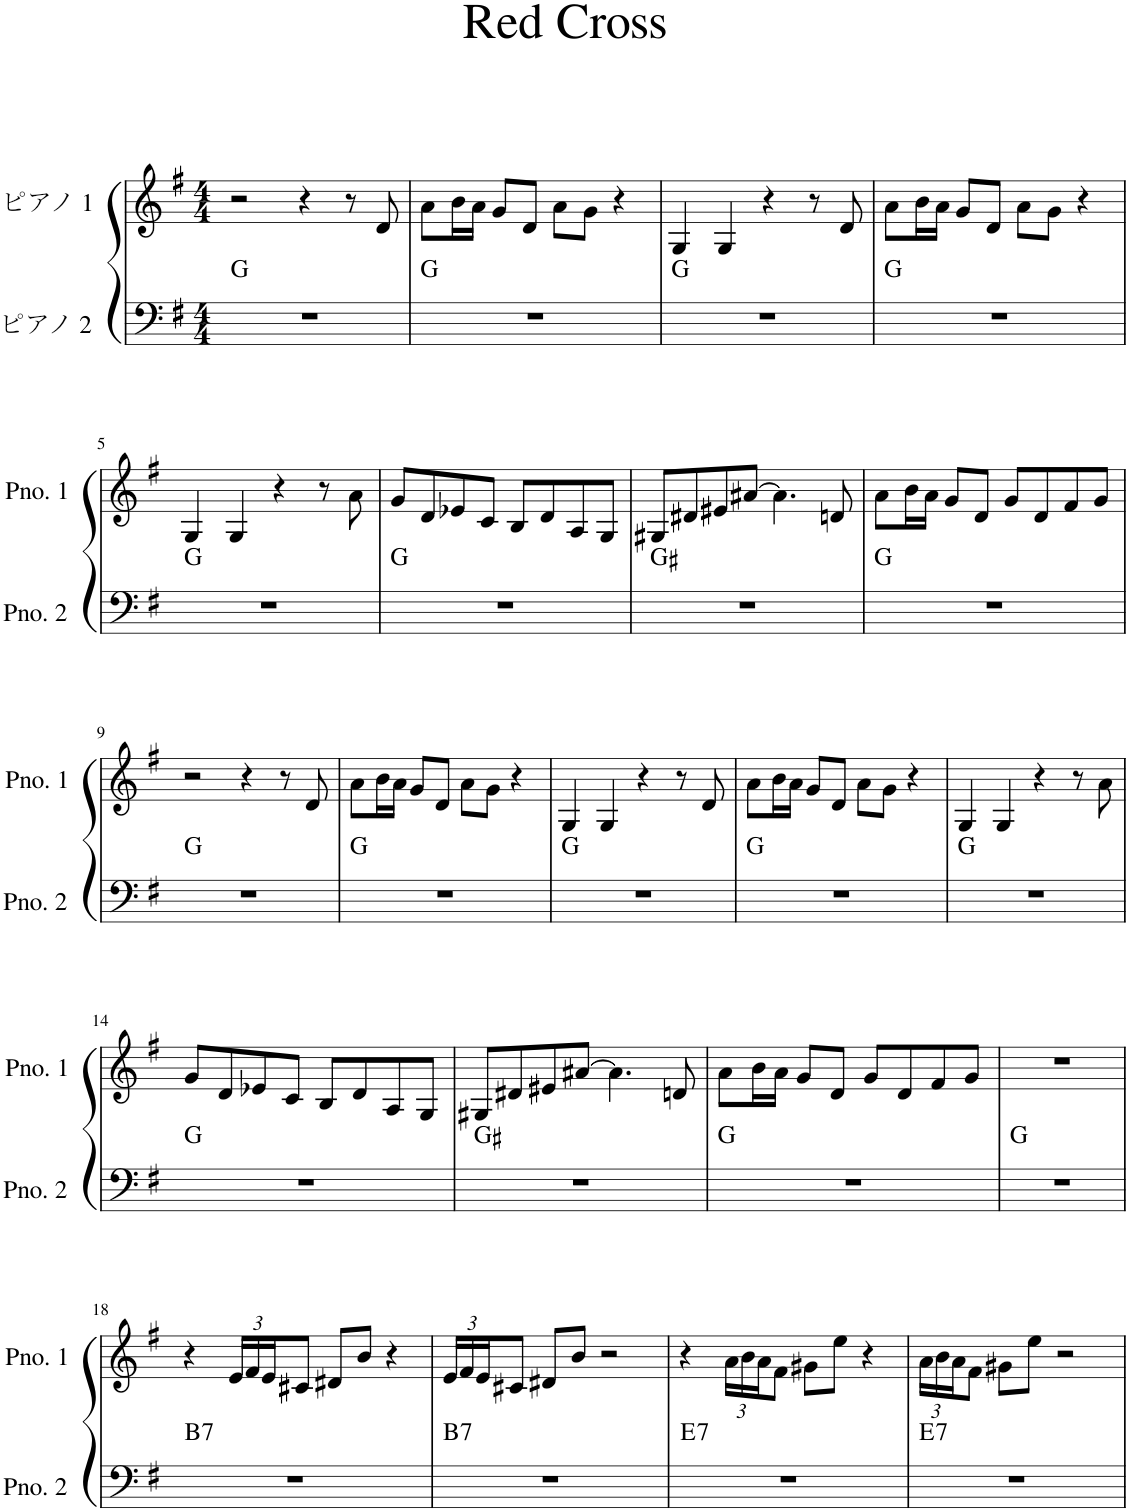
**kern	**harte	**kern
*part2	*part2	*part1
*staff2	*	*staff1
*I"ピアノ 2	*	*I"ピアノ 1
*clefF4	*	*clefG2
*k[f#]	*	*k[f#]
*M4/4	*	*M4/4
=1	=1	=1
1r	G:maj	2r
.	.	4r
.	.	8r
.	.	8d/
=2	=2	=2
1r	G:maj	8a\L
.	.	16b\L
.	.	16a\JJ
.	.	8g/L
.	.	8d/J
.	.	8a\L
.	.	8g\J
.	.	4r
=3	=3	=3
1r	G:maj	4G/
.	.	4G/
.	.	4r
.	.	8r
.	.	8d/
=4	=4	=4
1r	G:maj	8a\L
.	.	16b\L
.	.	16a\JJ
.	.	8g/L
.	.	8d/J
.	.	8a\L
.	.	8g\J
.	.	4r
!!LO:LB:g=z
=5	=5	=5
1r	G:maj	4G/
.	.	4G/
.	.	4r
.	.	8r
.	.	8a\
=6	=6	=6
1r	G:maj	8g/L
.	.	8d/
.	.	8e-X/
.	.	8c/J
.	.	8B/L
.	.	8d/
.	.	8A/
.	.	8G/J
=7	=7	=7
1r	G#:maj	8G#X/L
.	.	8d#X/
.	.	8e#X/
.	.	[8a#X/J
.	.	4.a#\]
.	.	8dn/
=8	=8	=8
1r	G:maj	8a\L
.	.	16b\L
.	.	16a\JJ
.	.	8g/L
.	.	8d/J
.	.	8g/L
.	.	8d/
.	.	8f#/
.	.	8g/J
!!LO:LB:g=z
=9	=9	=9
1r	G:maj	2r
.	.	4r
.	.	8r
.	.	8d/
=10	=10	=10
1r	G:maj	8a\L
.	.	16b\L
.	.	16a\JJ
.	.	8g/L
.	.	8d/J
.	.	8a\L
.	.	8g\J
.	.	4r
=11	=11	=11
1r	G:maj	4G/
.	.	4G/
.	.	4r
.	.	8r
.	.	8d/
=12	=12	=12
1r	G:maj	8a\L
.	.	16b\L
.	.	16a\JJ
.	.	8g/L
.	.	8d/J
.	.	8a\L
.	.	8g\J
.	.	4r
=13	=13	=13
1r	G:maj	4G/
.	.	4G/
.	.	4r
.	.	8r
.	.	8a\
!!LO:LB:g=z
=14	=14	=14
1r	G:maj	8g/L
.	.	8d/
.	.	8e-X/
.	.	8c/J
.	.	8B/L
.	.	8d/
.	.	8A/
.	.	8G/J
=15	=15	=15
1r	G#:maj	8G#X/L
.	.	8d#X/
.	.	8e#X/
.	.	[8a#X/J
.	.	4.a#\]
.	.	8dn/
=16	=16	=16
1r	G:maj	8a\L
.	.	16b\L
.	.	16a\JJ
.	.	8g/L
.	.	8d/J
.	.	8g/L
.	.	8d/
.	.	8f#/
.	.	8g/J
=17	=17	=17
1r	G:maj	1r
!!LO:LB:g=z
=18	=18	=18
!	!LO:H:kt=7	!
1r	B:7	4r
*	*	*Xbrackettup
.	.	24e/LL
.	.	24f#/
.	.	24e/J
.	.	8c#X/J
.	.	8d#X/L
.	.	8b/J
.	.	4r
=19	=19	=19
!	!LO:H:kt=7	!
1r	B:7	24e/LL
.	.	24f#/
.	.	24e/J
.	.	8c#X/J
.	.	8d#X/L
.	.	8b/J
.	.	2r
=20	=20	=20
!	!LO:H:kt=7	!
1r	E:7	4r
.	.	24a\LL
.	.	24b\
.	.	24a\J
.	.	8f#\J
.	.	8g#X\L
.	.	8ee\J
.	.	4r
=21	=21	=21
!	!LO:H:kt=7	!
1r	E:7	24a\LL
.	.	24b\
.	.	24a\J
.	.	8f#\J
.	.	8g#X\L
.	.	8ee\J
.	.	2r
=	=	=
*-	*-	*-
